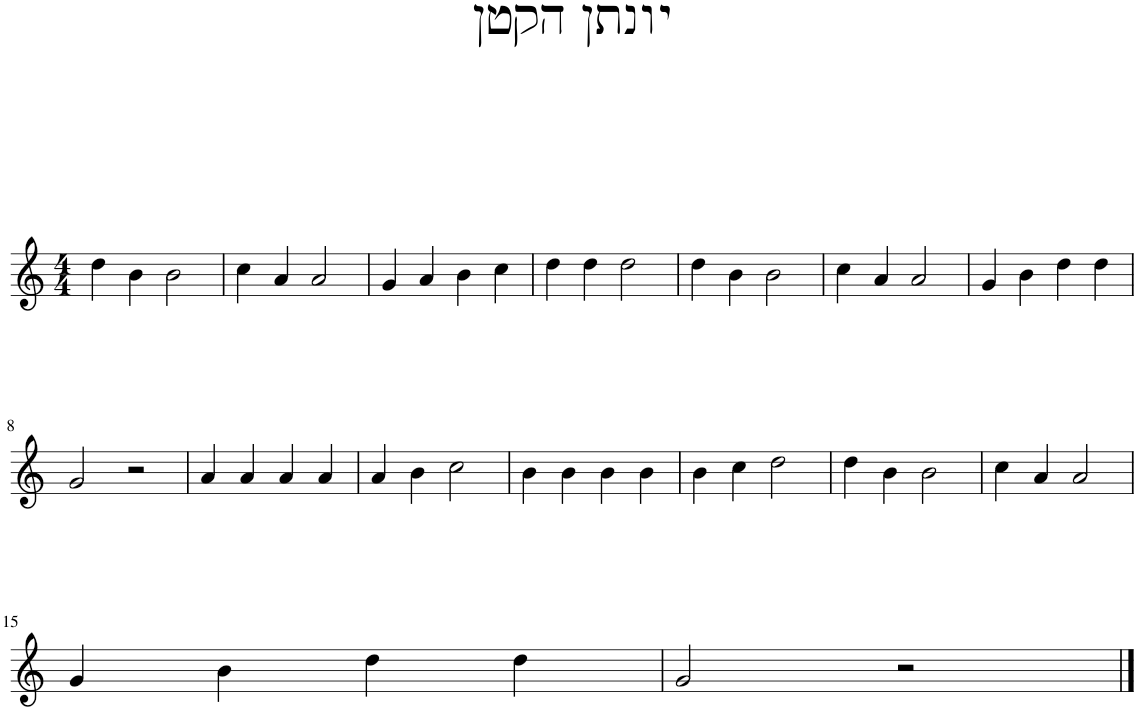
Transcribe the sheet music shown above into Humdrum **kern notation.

**kern
*part1
*staff1
*I"Piano
*I'Pno.
*clefG2
*k[]
*M4/4
=1
4dd\
4b\
2b\
=2
4cc\
4a/
2a/
=3
4g/
4a/
4b\
4cc\
=4
4dd\
4dd\
2dd\
=5
4dd\
4b\
2b\
=6
4cc\
4a/
2a/
=7
4g/
4b\
4dd\
4dd\
!!LO:LB:g=z
=8
2g/
2r
=9
4a/
4a/
4a/
4a/
=10
4a/
4b\
2cc\
=11
4b\
4b\
4b\
4b\
=12
4b\
4cc\
2dd\
=13
4dd\
4b\
2b\
=14
4cc\
4a/
2a/
!!LO:LB:g=z
=15
4g/
4b\
4dd\
4dd\
=16
2g/
2r
==
*-
